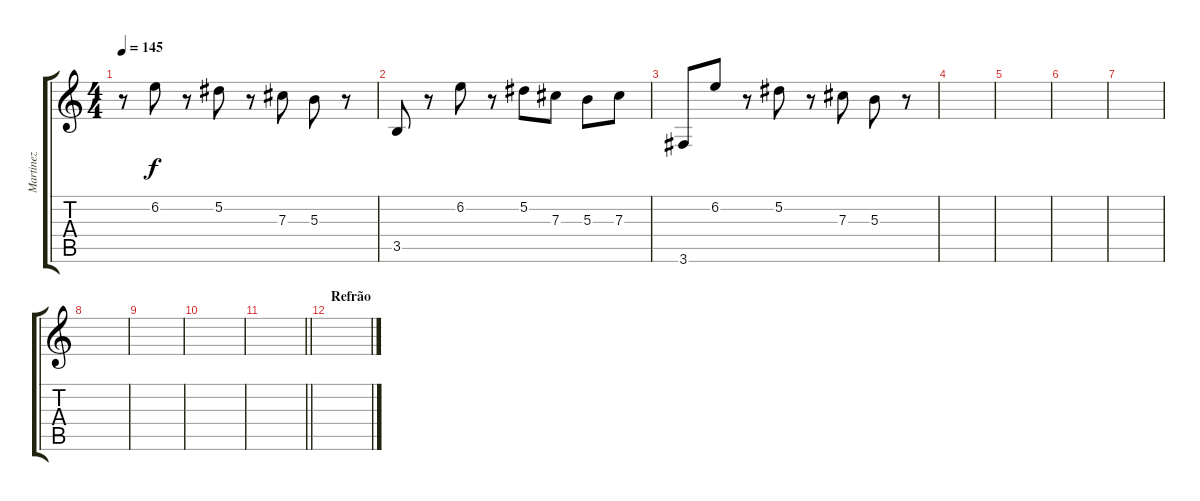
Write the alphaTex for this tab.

\track ("Martinez" "Martinez") {instrument overdrivenguitar}
\staff {score tabs}
\tuning (Eb4 Bb3 Gb3 Db3 Ab2 Eb2) {hide}
\ts (4 4)
\tempo 145
\clef g2
\ks c
r.8{dy f} 6.2.8 r.8 5.2.8 r.8 7.3.8 5.3.8 r.8 |
3.5.8 r.8 6.2.8 r.8 5.2.8 7.3.8 5.3.8 7.3.8 |
3.6.8 6.2.8 r.8 5.2.8 r.8 7.3.8 5.3.8 r.8 |
|
|
|
|
|
|
|
\barLineRight lightlight
|
\section ("" "Refrão")
